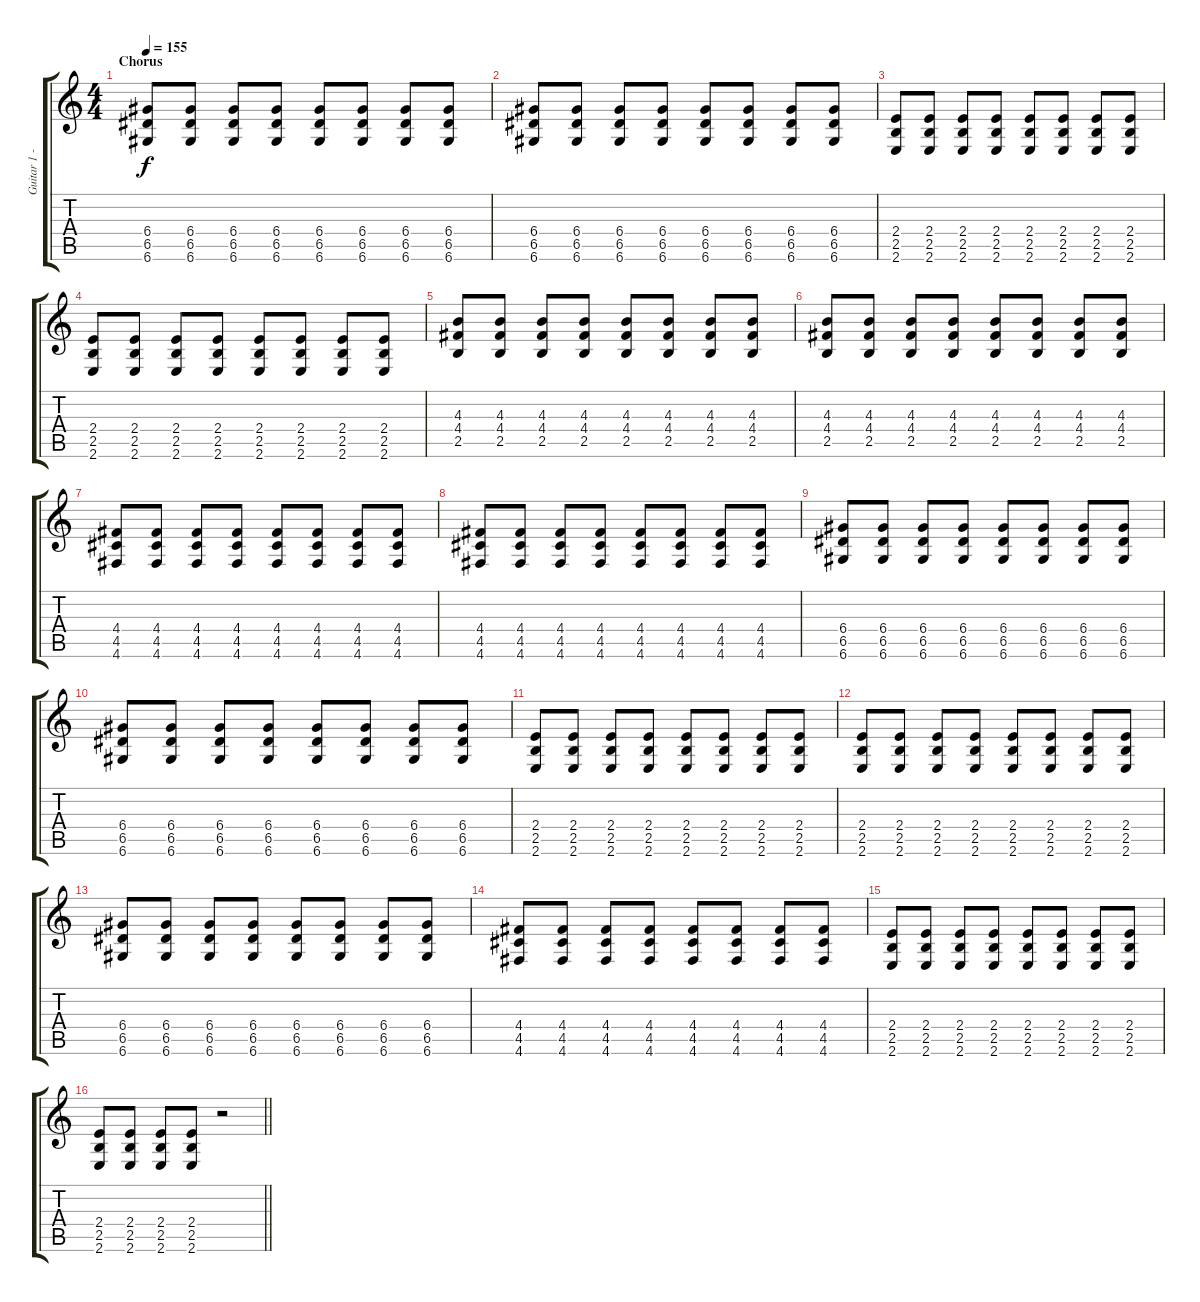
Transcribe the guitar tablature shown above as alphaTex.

\track ("Guitar 1 - Overdrive" "Guitar 1 -") {instrument overdrivenguitar}
\staff {score tabs}
\tuning (E4 B3 G3 D3 A2 D2) {hide}
\ts (4 4)
\section ("" "Chorus")
\tempo 155
\clef g2
\ks c
(6.4 6.5 6.6).8{dy f} (6.4 6.5 6.6).8 (6.4 6.5 6.6).8 (6.4 6.5 6.6).8 (6.4 6.5 6.6).8 (6.4 6.5 6.6).8 (6.4 6.5 6.6).8 (6.4 6.5 6.6).8 |
(6.4 6.5 6.6).8 (6.4 6.5 6.6).8 (6.4 6.5 6.6).8 (6.4 6.5 6.6).8 (6.4 6.5 6.6).8 (6.4 6.5 6.6).8 (6.4 6.5 6.6).8 (6.4 6.5 6.6).8 |
(2.4 2.5 2.6).8 (2.4 2.5 2.6).8 (2.4 2.5 2.6).8 (2.4 2.5 2.6).8 (2.4 2.5 2.6).8 (2.4 2.5 2.6).8 (2.4 2.5 2.6).8 (2.4 2.5 2.6).8 |
(2.4 2.5 2.6).8 (2.4 2.5 2.6).8 (2.4 2.5 2.6).8 (2.4 2.5 2.6).8 (2.4 2.5 2.6).8 (2.4 2.5 2.6).8 (2.4 2.5 2.6).8 (2.4 2.5 2.6).8 |
(4.3 4.4 2.5).8 (4.3 4.4 2.5).8 (4.3 4.4 2.5).8 (4.3 4.4 2.5).8 (4.3 4.4 2.5).8 (4.3 4.4 2.5).8 (4.3 4.4 2.5).8 (4.3 4.4 2.5).8 |
(4.3 4.4 2.5).8 (4.3 4.4 2.5).8 (4.3 4.4 2.5).8 (4.3 4.4 2.5).8 (4.3 4.4 2.5).8 (4.3 4.4 2.5).8 (4.3 4.4 2.5).8 (4.3 4.4 2.5).8 |
(4.4 4.5 4.6).8 (4.4 4.5 4.6).8 (4.4 4.5 4.6).8 (4.4 4.5 4.6).8 (4.4 4.5 4.6).8 (4.4 4.5 4.6).8 (4.4 4.5 4.6).8 (4.4 4.5 4.6).8 |
(4.4 4.5 4.6).8 (4.4 4.5 4.6).8 (4.4 4.5 4.6).8 (4.4 4.5 4.6).8 (4.4 4.5 4.6).8 (4.4 4.5 4.6).8 (4.4 4.5 4.6).8 (4.4 4.5 4.6).8 |
(6.4 6.5 6.6).8 (6.4 6.5 6.6).8 (6.4 6.5 6.6).8 (6.4 6.5 6.6).8 (6.4 6.5 6.6).8 (6.4 6.5 6.6).8 (6.4 6.5 6.6).8 (6.4 6.5 6.6).8 |
(6.4 6.5 6.6).8 (6.4 6.5 6.6).8 (6.4 6.5 6.6).8 (6.4 6.5 6.6).8 (6.4 6.5 6.6).8 (6.4 6.5 6.6).8 (6.4 6.5 6.6).8 (6.4 6.5 6.6).8 |
(2.4 2.5 2.6).8 (2.4 2.5 2.6).8 (2.4 2.5 2.6).8 (2.4 2.5 2.6).8 (2.4 2.5 2.6).8 (2.4 2.5 2.6).8 (2.4 2.5 2.6).8 (2.4 2.5 2.6).8 |
(2.4 2.5 2.6).8 (2.4 2.5 2.6).8 (2.4 2.5 2.6).8 (2.4 2.5 2.6).8 (2.4 2.5 2.6).8 (2.4 2.5 2.6).8 (2.4 2.5 2.6).8 (2.4 2.5 2.6).8 |
(6.4 6.5 6.6).8 (6.4 6.5 6.6).8 (6.4 6.5 6.6).8 (6.4 6.5 6.6).8 (6.4 6.5 6.6).8 (6.4 6.5 6.6).8 (6.4 6.5 6.6).8 (6.4 6.5 6.6).8 |
(4.4 4.5 4.6).8 (4.4 4.5 4.6).8 (4.4 4.5 4.6).8 (4.4 4.5 4.6).8 (4.4 4.5 4.6).8 (4.4 4.5 4.6).8 (4.4 4.5 4.6).8 (4.4 4.5 4.6).8 |
(2.4 2.5 2.6).8 (2.4 2.5 2.6).8 (2.4 2.5 2.6).8 (2.4 2.5 2.6).8 (2.4 2.5 2.6).8 (2.4 2.5 2.6).8 (2.4 2.5 2.6).8 (2.4 2.5 2.6).8 |
\barLineRight lightlight
(2.4 2.5 2.6).8 (2.4 2.5 2.6).8 (2.4 2.5 2.6).8 (2.4 2.5 2.6).8 r.2
